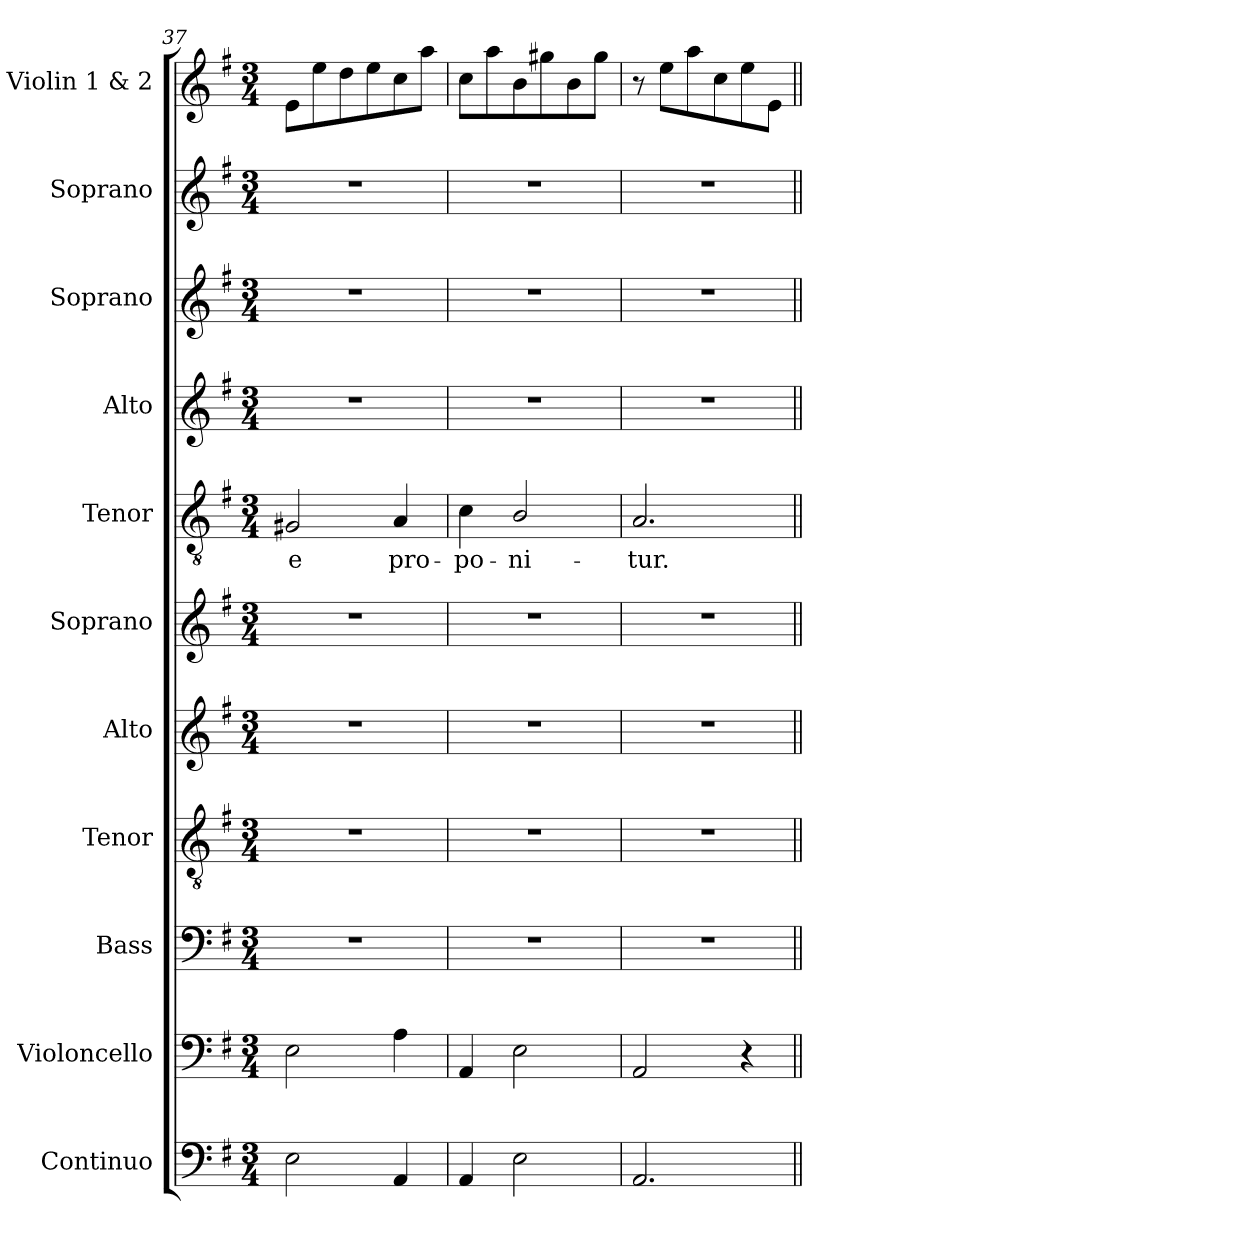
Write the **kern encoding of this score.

**kern	**kern	**kern	**kern	**kern	**kern	**kern	**text	**kern	**kern	**kern	**kern
*part11	*part10	*part9	*part8	*part7	*part6	*part5	*part5	*part4	*part3	*part2	*part1
*staff11	*staff10	*staff9	*staff8	*staff7	*staff6	*staff5	*staff5	*staff4	*staff3	*staff2	*staff1
*I"Continuo	*I"Violoncello	*I"Bass	*I"Tenor	*I"Alto	*I"Soprano	*I"Tenor	*	*I"Alto	*I"Soprano	*I"Soprano	*I"Violin 1 & 2
*I'Cont.	*I'Vc.	*I'B.	*I'T.	*I'A.	*I'S.	*I'T.	*	*I'A.	*I'S.	*I'S.	*I'Vln. 1/2
*clefF4	*clefF4	*clefF4	*clefGv2	*clefG2	*clefG2	*clefGv2	*	*clefG2	*clefG2	*clefG2	*clefG2
*	*	*	*ITrd7c12	*	*	*ITrd7c12	*	*	*	*	*
*k[f#]	*k[f#]	*k[f#]	*k[f#]	*k[f#]	*k[f#]	*k[f#]	*	*k[f#]	*k[f#]	*k[f#]	*k[f#]
*G:	*G:	*G:	*G:	*G:	*G:	*G:	*	*G:	*G:	*G:	*G:
*M3/4	*M3/4	*M3/4	*M3/4	*M3/4	*M3/4	*M3/4	*	*M3/4	*M3/4	*M3/4	*M3/4
=37	=37	=37	=37	=37	=37	=37	=37	=37	=37	=37	=37
!	!	!LO:N:vis=1	!LO:N:vis=1	!LO:N:vis=1	!LO:N:vis=1	!	!	!	!	!	!
!	!	!	!	!	!	!	!LO:LY:b:color=#000000	!LO:N:vis=1	!LO:N:vis=1	!LO:N:vis=1	!
2Ei\	2Ei\	2.r	2.r	2.r	2.r	2GG#Xi/	-e	2.r	2.r	2.r	8ei\L
.	.	.	.	.	.	.	.	.	.	.	8eei\
.	.	.	.	.	.	.	.	.	.	.	8ddi\
.	.	.	.	.	.	.	.	.	.	.	8eei\
!	!	!	!	!	!	!	!LO:LY:b:color=#000000	!	!	!	!
4AAi/	4Ai\	.	.	.	.	4AAi/	pro-	.	.	.	8cci\
.	.	.	.	.	.	.	.	.	.	.	8aai\J
=38	=38	=38	=38	=38	=38	=38	=38	=38	=38	=38	=38
!	!	!LO:N:vis=1	!LO:N:vis=1	!LO:N:vis=1	!LO:N:vis=1	!	!	!	!	!	!
!	!	!	!	!	!	!	!LO:LY:b:color=#000000	!LO:N:vis=1	!LO:N:vis=1	!LO:N:vis=1	!
4AAi/	4AAi/	2.r	2.r	2.r	2.r	4Ci\	-po-	2.r	2.r	2.r	8cci\L
.	.	.	.	.	.	.	.	.	.	.	8aai\
!	!	!	!	!	!	!	!LO:LY:b:color=#000000	!	!	!	!
2Ei\	2Ei\	.	.	.	.	2BBi/	-ni-	.	.	.	8bi\
.	.	.	.	.	.	.	.	.	.	.	8gg#Xi\
.	.	.	.	.	.	.	.	.	.	.	8bi\
.	.	.	.	.	.	.	.	.	.	.	8gg#i\J
=39	=39	=39	=39	=39	=39	=39	=39	=39	=39	=39	=39
!	!	!LO:N:vis=1	!LO:N:vis=1	!LO:N:vis=1	!LO:N:vis=1	!	!	!	!	!	!
!	!	!	!	!	!	!	!LO:LY:b:color=#000000	!LO:N:vis=1	!LO:N:vis=1	!LO:N:vis=1	!
2.AAi/	2AAi/	2.r	2.r	2.r	2.r	2.AAi/	-tur.	2.r	2.r	2.r	8r
.	.	.	.	.	.	.	.	.	.	.	8eei\L
.	.	.	.	.	.	.	.	.	.	.	8aai\
.	.	.	.	.	.	.	.	.	.	.	8cci\
.	4r	.	.	.	.	.	.	.	.	.	8eei\
.	.	.	.	.	.	.	.	.	.	.	8ei\J
=||	=||	=||	=||	=||	=||	=||	=||	=||	=||	=||	=||
*-	*-	*-	*-	*-	*-	*-	*-	*-	*-	*-	*-
